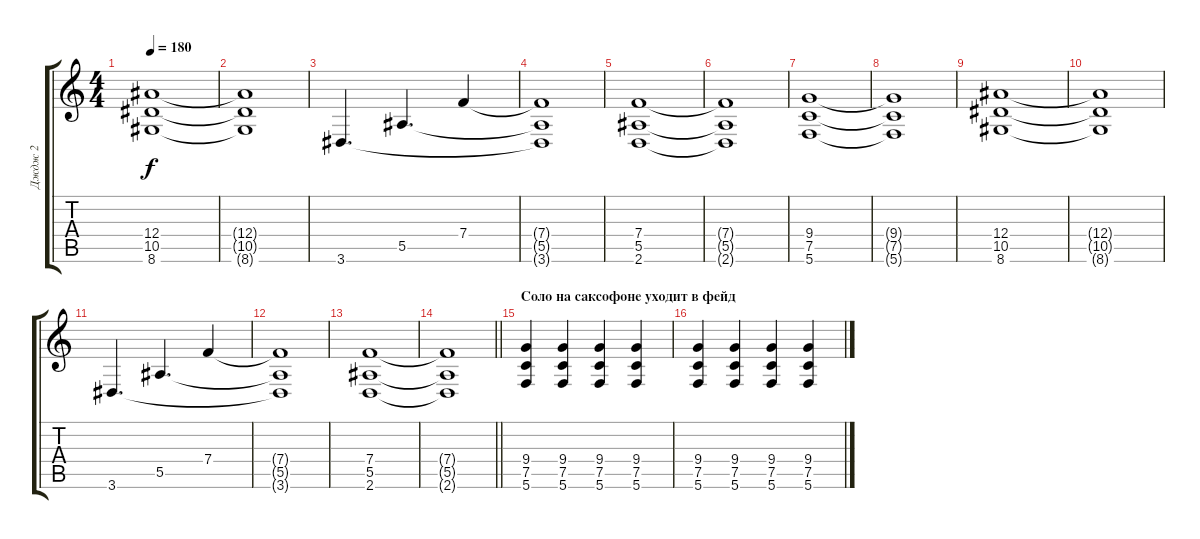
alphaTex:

\track ("Дждж 2" "Дждж 2") {instrument overdrivenguitar}
\staff {score tabs}
\tuning (C4 G3 Eb3 Bb2 F2 C2) {hide}
\ts (4 4)
\tempo 180
\clef g2
\ks c
(12.4 10.5 8.6).1{dy f} |
(12.4{t} 10.5{t} 8.6{t}).1 |
3.6.4{d} 5.5.4{d} 7.4.4 |
(7.4{t} 5.5{t} 3.6{t}).1 |
(7.4 5.5 2.6).1 |
(7.4{t} 5.5{t} 2.6{t}).1 |
(9.4 7.5 5.6).1 |
(9.4{t} 7.5{t} 5.6{t}).1 |
(12.4 10.5 8.6).1 |
(12.4{t} 10.5{t} 8.6{t}).1 |
3.6.4{d} 5.5.4{d} 7.4.4 |
(7.4{t} 5.5{t} 3.6{t}).1 |
(7.4 5.5 2.6).1 |
\barLineRight lightlight
(7.4{t} 5.5{t} 2.6{t}).1 |
\section ("" "Соло на саксофоне уходит в фейд")
(9.4 7.5 5.6).4 (9.4 7.5 5.6).4 (9.4 7.5 5.6).4 (9.4 7.5 5.6).4 |
(9.4 7.5 5.6).4 (9.4 7.5 5.6).4 (9.4 7.5 5.6).4 (9.4 7.5 5.6).4
